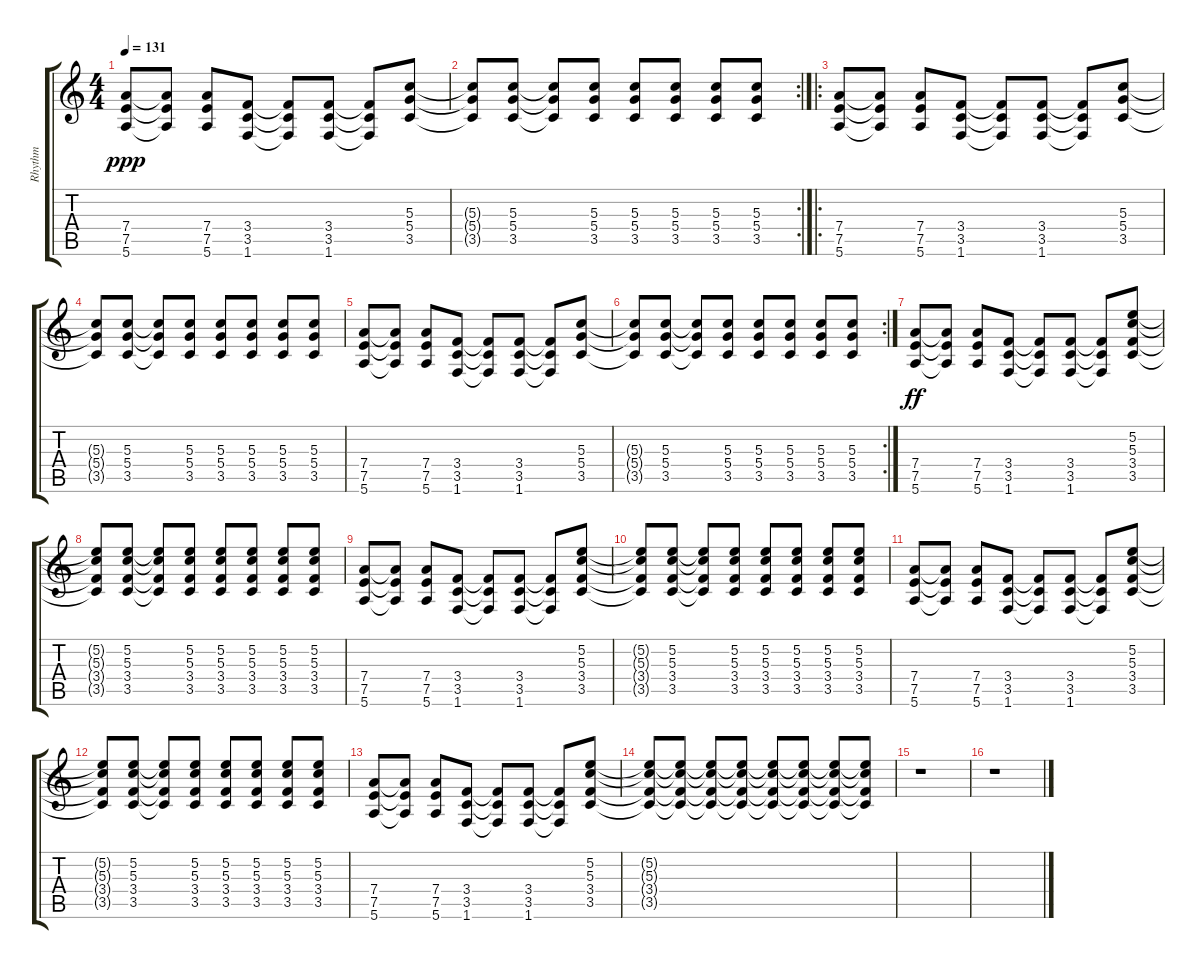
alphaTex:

\track ("Rhythm" "Rhythm") {instrument overdrivenguitar}
\staff {score tabs}
\tuning (E4 B3 G3 D3 A2 E2) {hide}
\ts (4 4)
\tempo 131
\clef g2
\ks c
(7.4 7.5 5.6).8{dy ppp} (7.4{t} 7.5{t} 5.6{t}).8 (7.4 7.5 5.6).8 (3.4 3.5 1.6).8 (3.4{t} 3.5{t} 1.6{t}).8 (3.4 3.5 1.6).8 (3.4{t} 3.5{t} 1.6{t}).8 (5.3 5.4 3.5).8 |
\rc 2
(5.3{t} 5.4{t} 3.5{t}).8 (5.3 5.4 3.5).8 (5.3{t} 5.4{t} 3.5{t}).8 (5.3 5.4 3.5).8 (5.3 5.4 3.5).8 (5.3 5.4 3.5).8 (5.3 5.4 3.5).8 (5.3 5.4 3.5).8 |
\ro
(7.4 7.5 5.6).8 (7.4{t} 7.5{t} 5.6{t}).8 (7.4 7.5 5.6).8 (3.4 3.5 1.6).8 (3.4{t} 3.5{t} 1.6{t}).8 (3.4 3.5 1.6).8 (3.4{t} 3.5{t} 1.6{t}).8 (5.3 5.4 3.5).8 |
(5.3{t} 5.4{t} 3.5{t}).8 (5.3 5.4 3.5).8 (5.3{t} 5.4{t} 3.5{t}).8 (5.3 5.4 3.5).8 (5.3 5.4 3.5).8 (5.3 5.4 3.5).8 (5.3 5.4 3.5).8 (5.3 5.4 3.5).8 |
(7.4 7.5 5.6).8 (7.4{t} 7.5{t} 5.6{t}).8 (7.4 7.5 5.6).8 (3.4 3.5 1.6).8 (3.4{t} 3.5{t} 1.6{t}).8 (3.4 3.5 1.6).8 (3.4{t} 3.5{t} 1.6{t}).8 (5.3 5.4 3.5).8 |
\rc 2
(5.3{t} 5.4{t} 3.5{t}).8 (5.3 5.4 3.5).8 (5.3{t} 5.4{t} 3.5{t}).8 (5.3 5.4 3.5).8 (5.3 5.4 3.5).8 (5.3 5.4 3.5).8 (5.3 5.4 3.5).8 (5.3 5.4 3.5).8 |
(7.4 7.5 5.6).8{dy ff} (7.4{t} 7.5{t} 5.6{t}).8 (7.4 7.5 5.6).8 (3.4 3.5 1.6).8 (3.4{t} 3.5{t} 1.6{t}).8 (3.4 3.5 1.6).8 (3.4{t} 3.5{t} 1.6{t}).8 (5.2 5.3 3.4 3.5).8 |
(5.2{t} 5.3{t} 3.4{t} 3.5{t}).8 (5.2 5.3 3.4 3.5).8 (5.2{t} 5.3{t} 3.4{t} 3.5{t}).8 (5.2 5.3 3.4 3.5).8 (5.2 5.3 3.4 3.5).8 (5.2 5.3 3.4 3.5).8 (5.2 5.3 3.4 3.5).8 (5.2 5.3 3.4 3.5).8 |
(7.4 7.5 5.6).8 (7.4{t} 7.5{t} 5.6{t}).8 (7.4 7.5 5.6).8 (3.4 3.5 1.6).8 (3.4{t} 3.5{t} 1.6{t}).8 (3.4 3.5 1.6).8 (3.4{t} 3.5{t} 1.6{t}).8 (5.2 5.3 3.4 3.5).8 |
(5.2{t} 5.3{t} 3.4{t} 3.5{t}).8 (5.2 5.3 3.4 3.5).8 (5.2{t} 5.3{t} 3.4{t} 3.5{t}).8 (5.2 5.3 3.4 3.5).8 (5.2 5.3 3.4 3.5).8 (5.2 5.3 3.4 3.5).8 (5.2 5.3 3.4 3.5).8 (5.2 5.3 3.4 3.5).8 |
(7.4 7.5 5.6).8 (7.4{t} 7.5{t} 5.6{t}).8 (7.4 7.5 5.6).8 (3.4 3.5 1.6).8 (3.4{t} 3.5{t} 1.6{t}).8 (3.4 3.5 1.6).8 (3.4{t} 3.5{t} 1.6{t}).8 (5.2 5.3 3.4 3.5).8 |
(5.2{t} 5.3{t} 3.4{t} 3.5{t}).8 (5.2 5.3 3.4 3.5).8 (5.2{t} 5.3{t} 3.4{t} 3.5{t}).8 (5.2 5.3 3.4 3.5).8 (5.2 5.3 3.4 3.5).8 (5.2 5.3 3.4 3.5).8 (5.2 5.3 3.4 3.5).8 (5.2 5.3 3.4 3.5).8 |
(7.4 7.5 5.6).8 (7.4{t} 7.5{t} 5.6{t}).8 (7.4 7.5 5.6).8 (3.4 3.5 1.6).8 (3.4{t} 3.5{t} 1.6{t}).8 (3.4 3.5 1.6).8 (3.4{t} 3.5{t} 1.6{t}).8 (5.2 5.3 3.4 3.5).8 |
(5.2{t} 5.3{t} 3.4{t} 3.5{t}).8 (5.2{t} 5.3{t} 3.4{t} 3.5{t}).8 (5.2{t} 5.3{t} 3.4{t} 3.5{t}).8 (5.2{t} 5.3{t} 3.4{t} 3.5{t}).8 (5.2{t} 5.3{t} 3.4{t} 3.5{t}).8 (5.2{t} 5.3{t} 3.4{t} 3.5{t}).8 (5.2{t} 5.3{t} 3.4{t} 3.5{t}).8 (5.2{t} 5.3{t} 3.4{t} 3.5{t}).8 |
r.1 |
r.1
